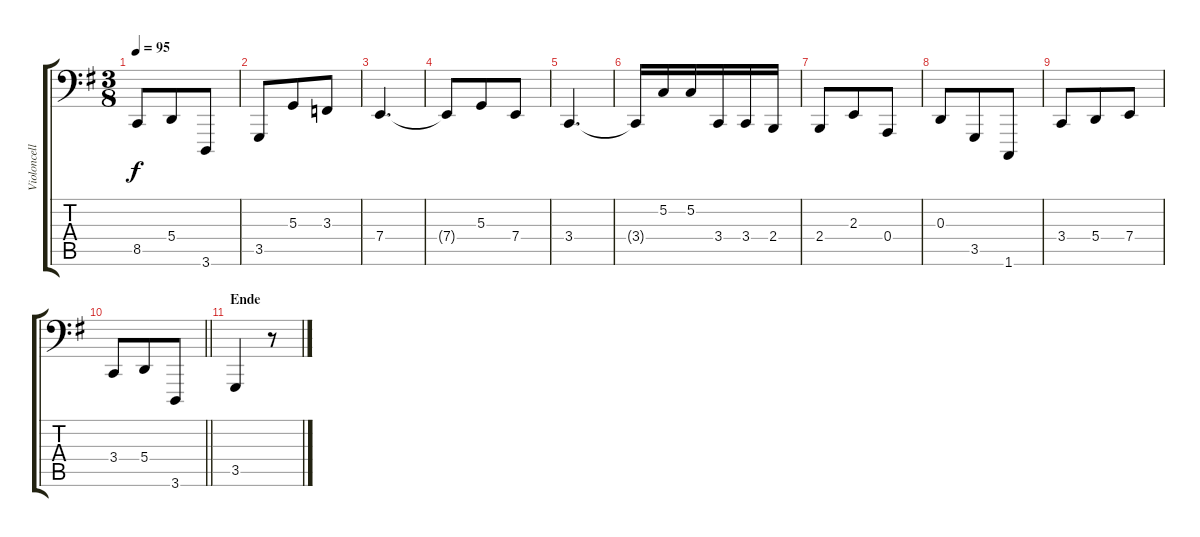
\track ("Violoncello" "Violoncell") {instrument cello}
\staff {score tabs}
\tuning (C3 G2 D2 A1 E1 B0) {hide}
\ts (3 8)
\tempo 95
\clef f4
\ks g
8.5.8{dy f} 5.4.8 3.6.8 |
3.5.8 5.3.8 3.3.8 |
7.4.4{d} |
7.4{t}.8 5.3.8 7.4.8 |
3.4.4{d} |
3.4{t}.16 5.2.16{beam merge} 5.2.16 3.4.16{beam merge} 3.4.16 2.4.16 |
2.4.8 2.3.8 0.4.8 |
0.3.8 3.5.8 1.6.8 |
3.4.8{beam Up} 5.4.8{beam Up} 7.4.8{beam Up} |
\barLineRight lightlight
3.4.8 5.4.8 3.6.8 |
\section ("" "Ende")
3.5.4 r.8
